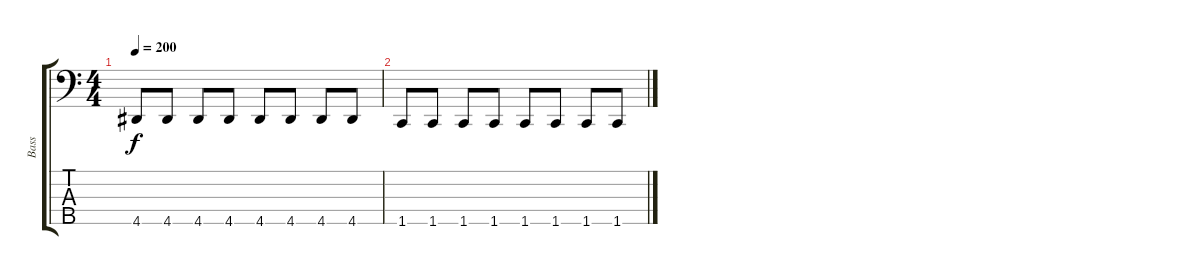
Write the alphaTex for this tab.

\track ("Bass" "Bass") {instrument electricbasspick}
\staff {score tabs}
\tuning (G2 D2 A1 E1 B0) {hide}
\ts (4 4)
\tempo 200
\clef f4
\ks c
4.5.8{dy f} 4.5.8 4.5.8 4.5.8 4.5.8 4.5.8 4.5.8 4.5.8 |
1.5.8 1.5.8 1.5.8 1.5.8 1.5.8 1.5.8 1.5.8 1.5.8
